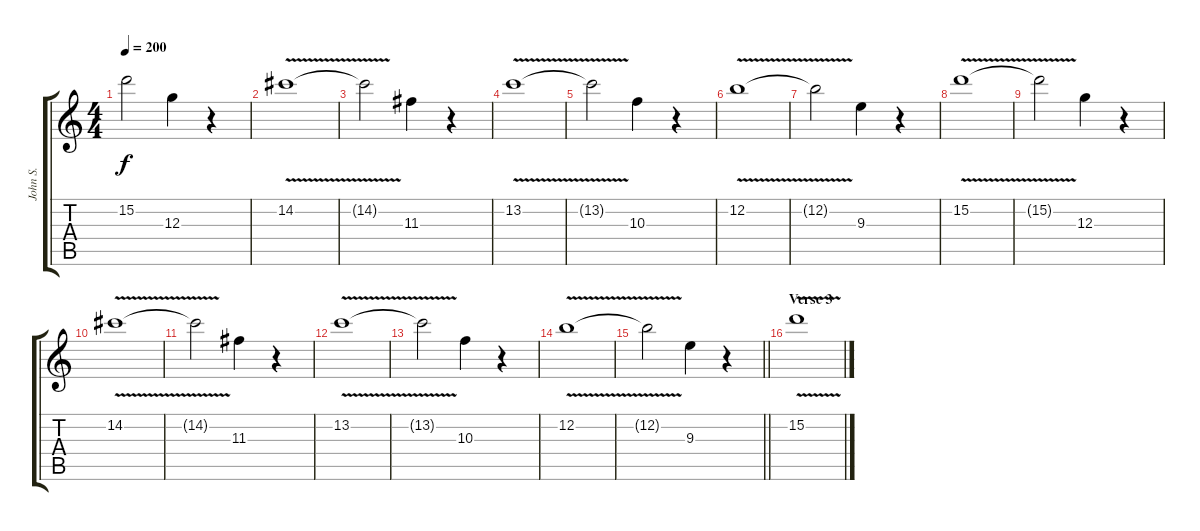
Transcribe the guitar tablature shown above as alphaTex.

\track ("John S." "John S.") {instrument overdrivenguitar}
\staff {score tabs}
\tuning (E4 B3 G3 D3 A2 E2) {hide}
\ts (4 4)
\tempo 200
\clef g2
\ks c
15.2{t}.2{dy f} 12.3.4 r.4 |
14.2{v}.1 |
14.2{t}.2 11.3.4 r.4 |
13.2{v}.1 |
13.2{t}.2 10.3.4 r.4 |
12.2{v}.1 |
12.2{t}.2 9.3.4 r.4 |
15.2{v}.1 |
15.2{t}.2 12.3.4 r.4 |
14.2{v}.1 |
14.2{t}.2 11.3.4 r.4 |
13.2{v}.1 |
13.2{t}.2 10.3.4 r.4 |
12.2{v}.1 |
\barLineRight lightlight
12.2{t}.2 9.3.4 r.4 |
\section ("" "Verse 3")
15.2{v}.1
